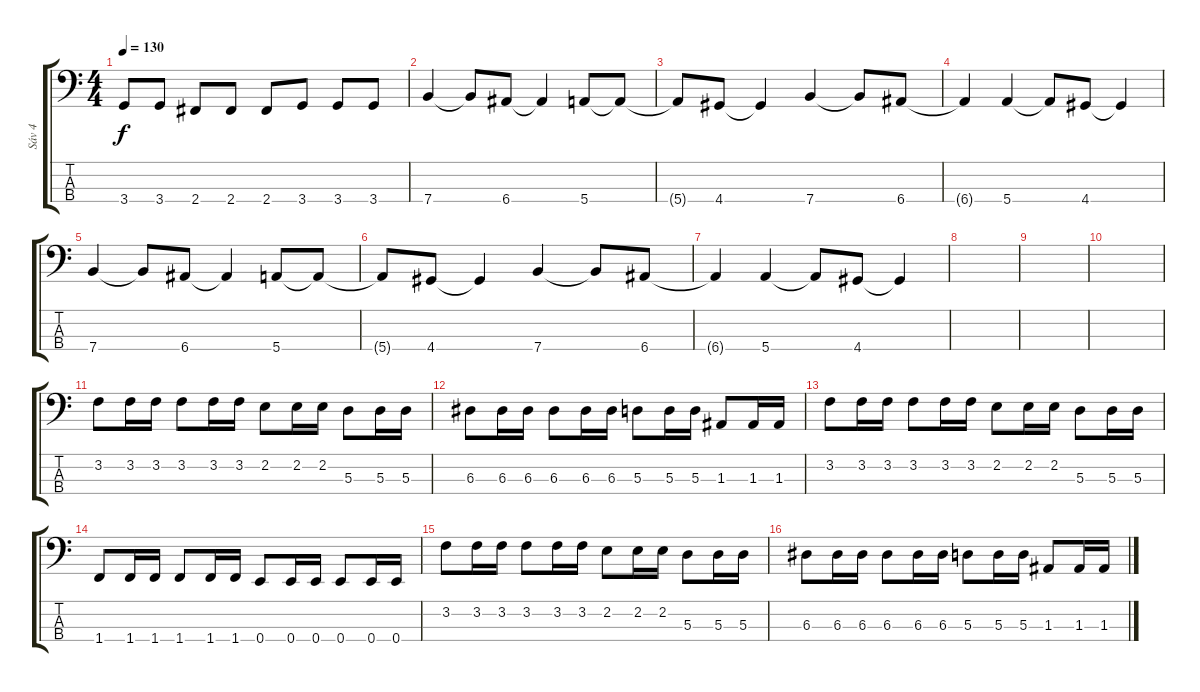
\track ("Sáv 4" "Sáv 4") {instrument electricbassfinger}
\staff {score tabs}
\tuning (G2 D2 A1 E1) {hide}
\ts (4 4)
\tempo 130
\clef f4
\ks c
3.4.8{dy f} 3.4.8 2.4.8 2.4.8 2.4.8 3.4.8 3.4.8 3.4.8 |
7.4.4 7.4{t}.8 6.4.8 6.4{t}.4 5.4.8 5.4{t}.8 |
5.4{t}.8 4.4.8 4.4{t}.4 7.4.4 7.4{t}.8 6.4.8 |
6.4{t}.4 5.4.4 5.4{t}.8 4.4.8 4.4{t}.4 |
7.4.4 7.4{t}.8 6.4.8 6.4{t}.4 5.4.8 5.4{t}.8 |
5.4{t}.8 4.4.8 4.4{t}.4 7.4.4 7.4{t}.8 6.4.8 |
6.4{t}.4 5.4.4 5.4{t}.8 4.4.8 4.4{t}.4 |
|
|
|
3.2.8 3.2.16 3.2.16 3.2.8 3.2.16 3.2.16 2.2.8 2.2.16 2.2.16 5.3.8 5.3.16 5.3.16 |
6.3.8 6.3.16 6.3.16 6.3.8 6.3.16 6.3.16 5.3.8 5.3.16 5.3.16 1.3.8 1.3.16 1.3.16 |
3.2.8 3.2.16 3.2.16 3.2.8 3.2.16 3.2.16 2.2.8 2.2.16 2.2.16 5.3.8 5.3.16 5.3.16 |
1.4.8 1.4.16 1.4.16 1.4.8 1.4.16 1.4.16 0.4.8 0.4.16 0.4.16 0.4.8 0.4.16 0.4.16 |
3.2.8 3.2.16 3.2.16 3.2.8 3.2.16 3.2.16 2.2.8 2.2.16 2.2.16 5.3.8 5.3.16 5.3.16 |
6.3.8 6.3.16 6.3.16 6.3.8 6.3.16 6.3.16 5.3.8 5.3.16 5.3.16 1.3.8 1.3.16 1.3.16
